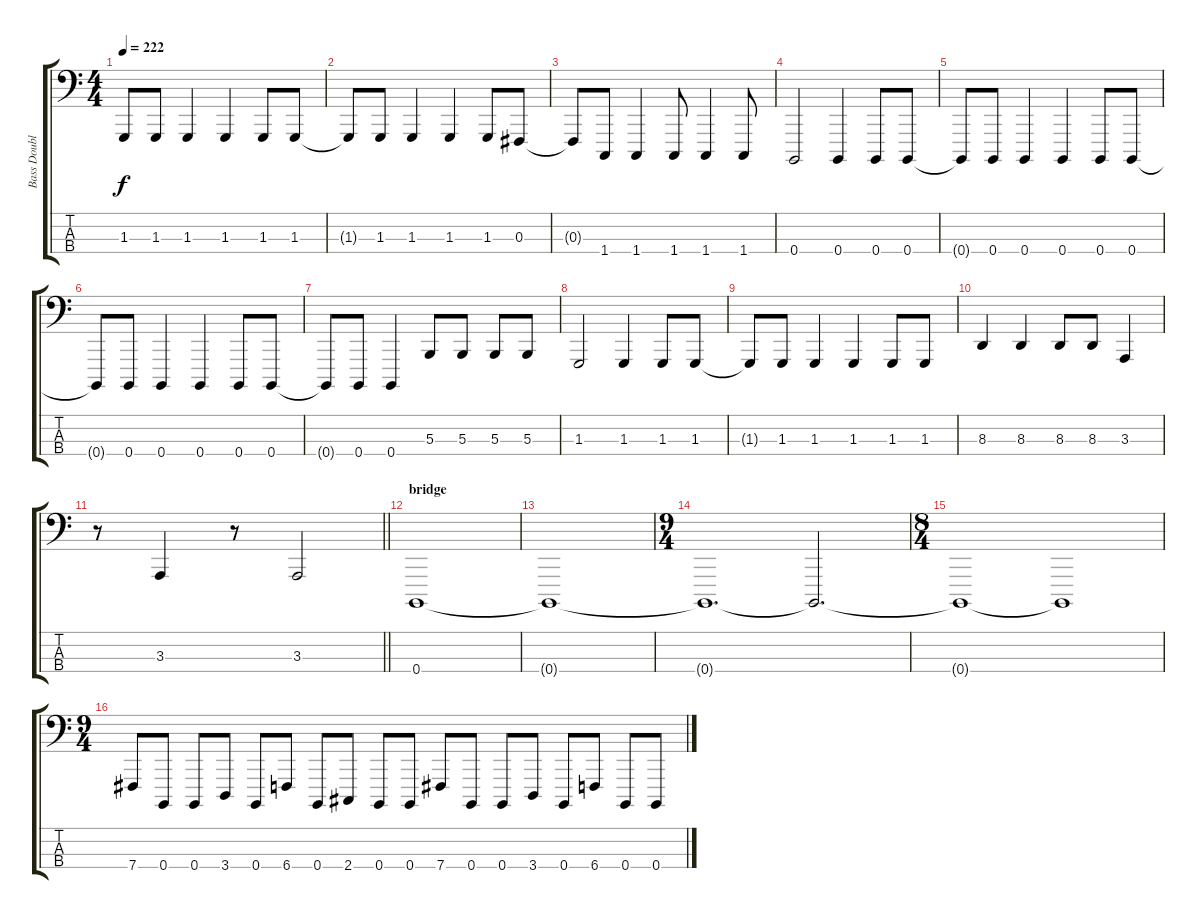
\track ("Bass Double" "Bass Doubl") {instrument harpsichord}
\staff {score tabs}
\tuning (E2 B1 Gb1 B0) {hide}
\ts (4 4)
\tempo 222
\clef f4
\ks c
1.3{t}.8{dy f} 1.3.8 1.3.4 1.3.4 1.3.8 1.3.8 |
1.3{t}.8 1.3.8 1.3.4 1.3.4 1.3.8 0.3.8 |
0.3{t}.8 1.4.8 1.4.4 1.4.8 1.4.4 1.4.8 |
0.4.2 0.4.4 0.4.8 0.4.8 |
0.4{t}.8 0.4.8 0.4.4 0.4.4 0.4.8 0.4.8 |
0.4{t}.8 0.4.8 0.4.4 0.4.4 0.4.8 0.4.8 |
0.4{t}.8 0.4.8 0.4.4 5.3.8 5.3.8 5.3.8 5.3.8 |
1.3.2 1.3.4 1.3.8 1.3.8 |
1.3{t}.8 1.3.8 1.3.4 1.3.4 1.3.8 1.3.8 |
8.3.4 8.3.4 8.3.8 8.3.8 3.3.4 |
\barLineRight lightlight
r.8 3.3.4 r.8 3.3.2 |
\section ("" "bridge")
0.4.1 |
0.4{t}.1 |
\ts (9 4)
0.4{t}.1{d} 0.4{t}.2{d} |
\ts (8 4)
0.4{t}.1 0.4{t}.1 |
\ts (9 4)
7.4.8 0.4.8 0.4.8 3.4.8 0.4.8 6.4.8 0.4.8 2.4.8 0.4.8 0.4.8 7.4.8 0.4.8 0.4.8 3.4.8 0.4.8 6.4.8 0.4.8 0.4.8
